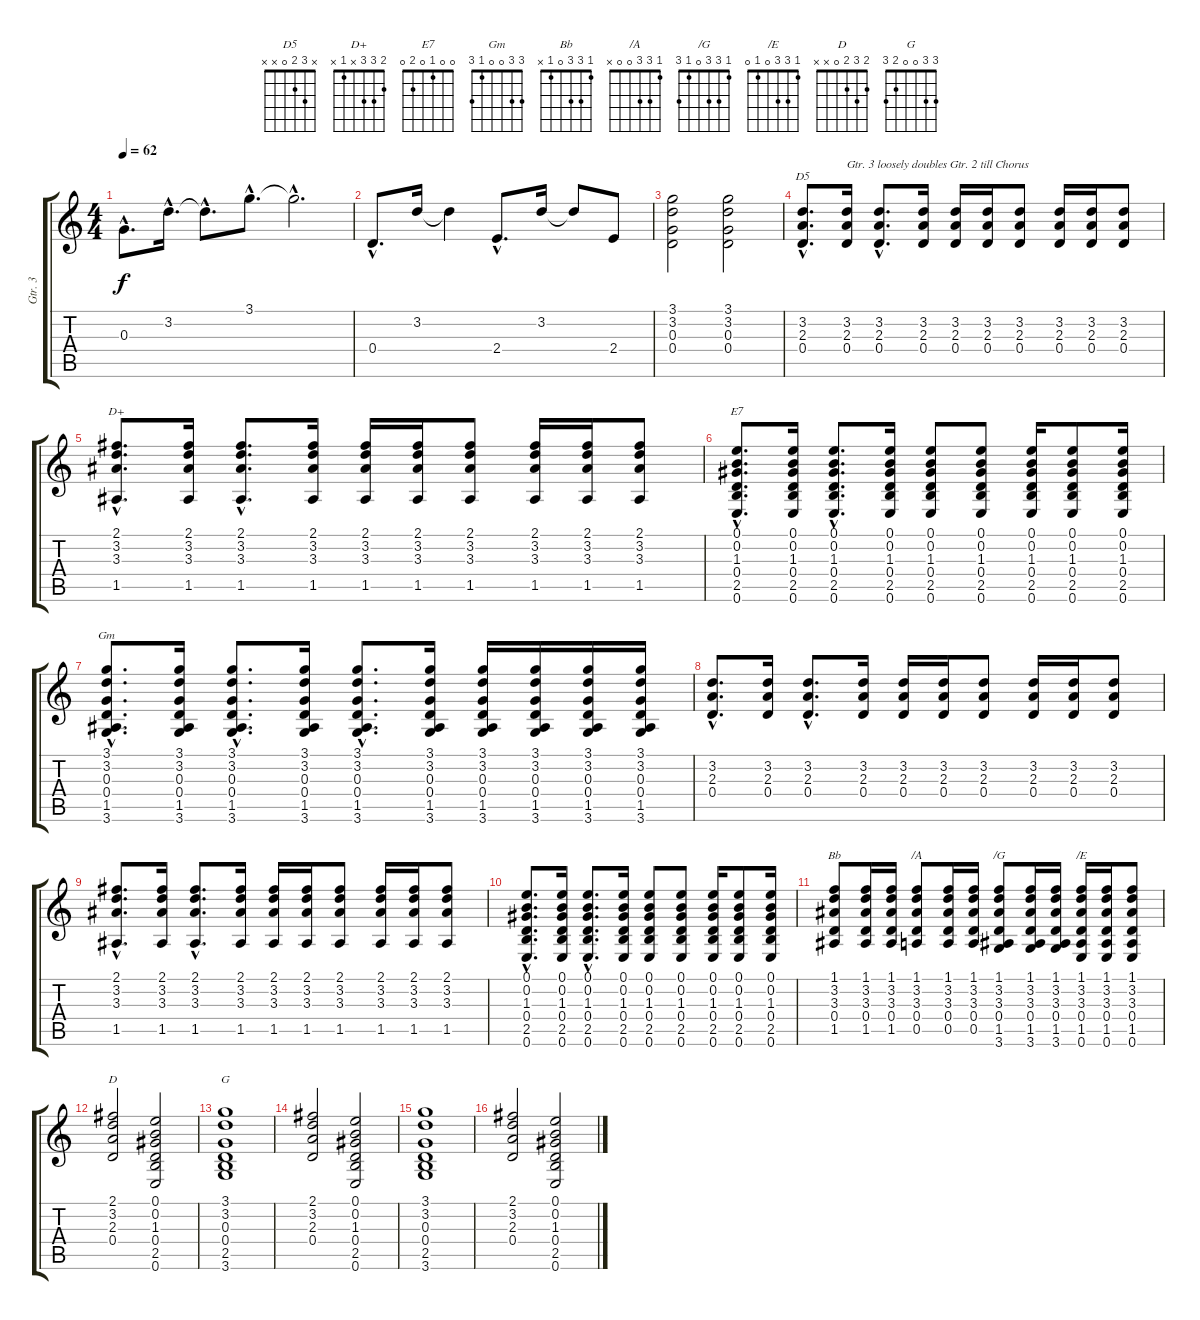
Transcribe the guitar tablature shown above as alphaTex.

\track ("Gtr. 3" "Gtr. 3") {instrument electricguitarclean}
\staff {score tabs}
\tuning (E4 B3 G3 D3 A2 E2) {hide}
\chord ("D5" x 3 2 0 x x)
\chord ("D+" 2 3 3 x 1 x)
\chord ("E7" 0 0 1 0 2 0)
\chord ("Gm" 3 3 0 0 1 3)
\chord ("Bb" 1 3 3 0 1 x)
\chord ("/A" 1 3 3 0 0 x)
\chord ("/G" 1 3 3 0 1 3)
\chord ("/E" 1 3 3 0 1 0)
\chord ("D" 2 3 2 0 x x)
\chord ("G" 3 3 0 0 2 3)
\ts (4 4)
\tempo 62
\clef g2
\ks c
0.3{hac}.8{d dy f} 3.2{hac}.16{d} 3.2{hac t}.8{d} 3.1{hac}.8{d} 3.1{hac t}.2{d} |
0.4{hac}.8{d} 3.2.16 3.2{t}.4 2.4{hac}.8{d} 3.2.16 3.2{t}.8 2.4.8 |
(3.1 3.2 0.3 0.4).2 (3.1 3.2 0.3 0.4).2 |
(3.2{hac} 2.3{hac} 0.4{hac}).8{d ch "D5"} (3.2 2.3 0.4).16{txt "Gtr. 3 loosely doubles Gtr. 2 till Chorus"} (3.2{hac} 2.3{hac} 0.4{hac}).8{d} (3.2 2.3 0.4).16 (3.2 2.3 0.4).16 (3.2 2.3 0.4).16 (3.2 2.3 0.4).8 (3.2 2.3 0.4).16 (3.2 2.3 0.4).16 (3.2 2.3 0.4).8 |
(2.1{hac} 3.2{hac} 3.3{hac} 1.5{hac}).8{d ch "D+"} (2.1 3.2 3.3 1.5).16 (2.1{hac} 3.2{hac} 3.3{hac} 1.5{hac}).8{d} (2.1 3.2 3.3 1.5).16 (2.1 3.2 3.3 1.5).16 (2.1 3.2 3.3 1.5).16 (2.1 3.2 3.3 1.5).8 (2.1 3.2 3.3 1.5).16 (2.1 3.2 3.3 1.5).16 (2.1 3.2 3.3 1.5).8 |
(0.1{hac} 0.2{hac} 1.3{hac} 0.4{hac} 2.5{hac} 0.6{hac}).8{d ch "E7"} (0.1 0.2 1.3 0.4 2.5 0.6).16 (0.1{hac} 0.2{hac} 1.3{hac} 0.4{hac} 2.5{hac} 0.6{hac}).8{d} (0.1 0.2 1.3 0.4 2.5 0.6).16 (0.1 0.2 1.3 0.4 2.5 0.6).8 (0.1 0.2 1.3 0.4 2.5 0.6).8 (0.1 0.2 1.3 0.4 2.5 0.6).16 (0.1 0.2 1.3 0.4 2.5 0.6).8 (0.1 0.2 1.3 0.4 2.5 0.6).16 |
(3.1{hac} 3.2{hac} 0.3{hac} 0.4{hac} 1.5{hac} 3.6{hac}).8{d ch "Gm"} (3.1 3.2 0.3 0.4 1.5 3.6).16 (3.1{hac} 3.2{hac} 0.3{hac} 0.4{hac} 1.5{hac} 3.6{hac}).8{d} (3.1 3.2 0.3 0.4 1.5 3.6).16 (3.1{hac} 3.2{hac} 0.3{hac} 0.4{hac} 1.5{hac} 3.6{hac}).8{d} (3.1 3.2 0.3 0.4 1.5 3.6).16 (3.1 3.2 0.3 0.4 1.5 3.6).16 (3.1 3.2 0.3 0.4 1.5 3.6).16 (3.1 3.2 0.3 0.4 1.5 3.6).16 (3.1 3.2 0.3 0.4 1.5 3.6).16 |
(3.2{hac} 2.3{hac} 0.4{hac}).8{d} (3.2 2.3 0.4).16 (3.2{hac} 2.3{hac} 0.4{hac}).8{d} (3.2 2.3 0.4).16 (3.2 2.3 0.4).16 (3.2 2.3 0.4).16 (3.2 2.3 0.4).8 (3.2 2.3 0.4).16 (3.2 2.3 0.4).16 (3.2 2.3 0.4).8 |
(2.1{hac} 3.2{hac} 3.3{hac} 1.5{hac}).8{d} (2.1 3.2 3.3 1.5).16 (2.1{hac} 3.2{hac} 3.3{hac} 1.5{hac}).8{d} (2.1 3.2 3.3 1.5).16 (2.1 3.2 3.3 1.5).16 (2.1 3.2 3.3 1.5).16 (2.1 3.2 3.3 1.5).8 (2.1 3.2 3.3 1.5).16 (2.1 3.2 3.3 1.5).16 (2.1 3.2 3.3 1.5).8 |
(0.1{hac} 0.2{hac} 1.3{hac} 0.4{hac} 2.5{hac} 0.6{hac}).8{d} (0.1 0.2 1.3 0.4 2.5 0.6).16 (0.1{hac} 0.2{hac} 1.3{hac} 0.4{hac} 2.5{hac} 0.6{hac}).8{d} (0.1 0.2 1.3 0.4 2.5 0.6).16 (0.1 0.2 1.3 0.4 2.5 0.6).8 (0.1 0.2 1.3 0.4 2.5 0.6).8 (0.1 0.2 1.3 0.4 2.5 0.6).16 (0.1 0.2 1.3 0.4 2.5 0.6).8 (0.1 0.2 1.3 0.4 2.5 0.6).16 |
(1.1 3.2 3.3 0.4 1.5).8{ch "Bb"} (1.1 3.2 3.3 0.4 1.5).16 (1.1 3.2 3.3 0.4 1.5).16 (1.1 3.2 3.3 0.4 0.5).8{ch "/A"} (1.1 3.2 3.3 0.4 0.5).16 (1.1 3.2 3.3 0.4 0.5).16 (1.1 3.2 3.3 0.4 1.5 3.6).8{ch "/G"} (1.1 3.2 3.3 0.4 1.5 3.6).16 (1.1 3.2 3.3 0.4 1.5 3.6).16 (1.1 3.2 3.3 0.4 1.5 0.6).16{ch "/E"} (1.1 3.2 3.3 0.4 1.5 0.6).16 (1.1 3.2 3.3 0.4 1.5 0.6).8 |
(2.1 3.2 2.3 0.4).2{ch "D"} (0.1 0.2 1.3 0.4 2.5 0.6).2 |
(3.1 3.2 0.3 0.4 2.5 3.6).1{ch "G"} |
(2.1 3.2 2.3 0.4).2 (0.1 0.2 1.3 0.4 2.5 0.6).2 |
(3.1 3.2 0.3 0.4 2.5 3.6).1 |
(2.1 3.2 2.3 0.4).2 (0.1 0.2 1.3 0.4 2.5 0.6).2
